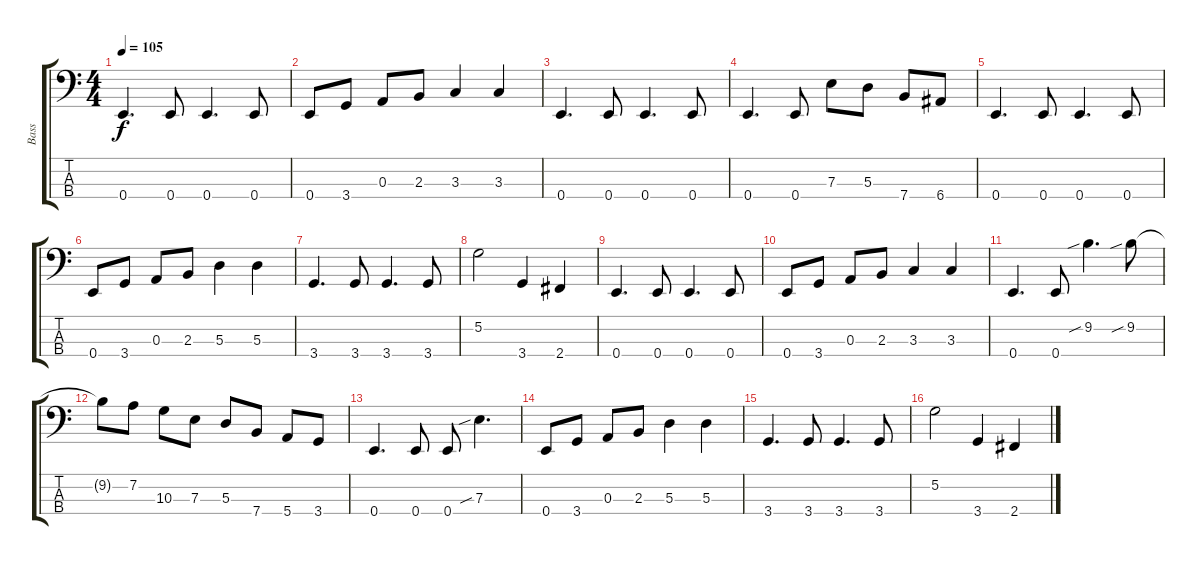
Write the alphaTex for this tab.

\track ("Bass" "Bass") {instrument electricbassfinger}
\staff {score tabs}
\tuning (G2 D2 A1 E1) {hide}
\ts (4 4)
\tempo 105
\clef f4
\ks c
0.4.4{d dy f} 0.4.8 0.4.4{d} 0.4.8 |
0.4.8 3.4.8 0.3.8 2.3.8 3.3.4 3.3.4 |
0.4.4{d} 0.4.8 0.4.4{d} 0.4.8 |
0.4.4{d} 0.4.8 7.3.8 5.3.8 7.4.8 6.4.8 |
0.4.4{d} 0.4.8 0.4.4{d} 0.4.8 |
0.4.8 3.4.8 0.3.8 2.3.8 5.3.4 5.3.4 |
3.4.4{d} 3.4.8 3.4.4{d} 3.4.8 |
5.2.2 3.4.4 2.4.4 |
0.4.4{d} 0.4.8 0.4.4{d} 0.4.8 |
0.4.8 3.4.8 0.3.8 2.3.8 3.3.4 3.3.4 |
0.4.4{d} 0.4.8 9.2{sib}.4{d} 9.2{sib}.8 |
9.2{t}.8 7.2.8 10.3.8 7.3.8 5.3.8 7.4.8 5.4.8 3.4.8 |
0.4.4{d} 0.4.8 0.4.8 7.3{sib}.4{d} |
0.4.8 3.4.8 0.3.8 2.3.8 5.3.4 5.3.4 |
3.4.4{d} 3.4.8 3.4.4{d} 3.4.8 |
5.2.2 3.4.4 2.4.4
